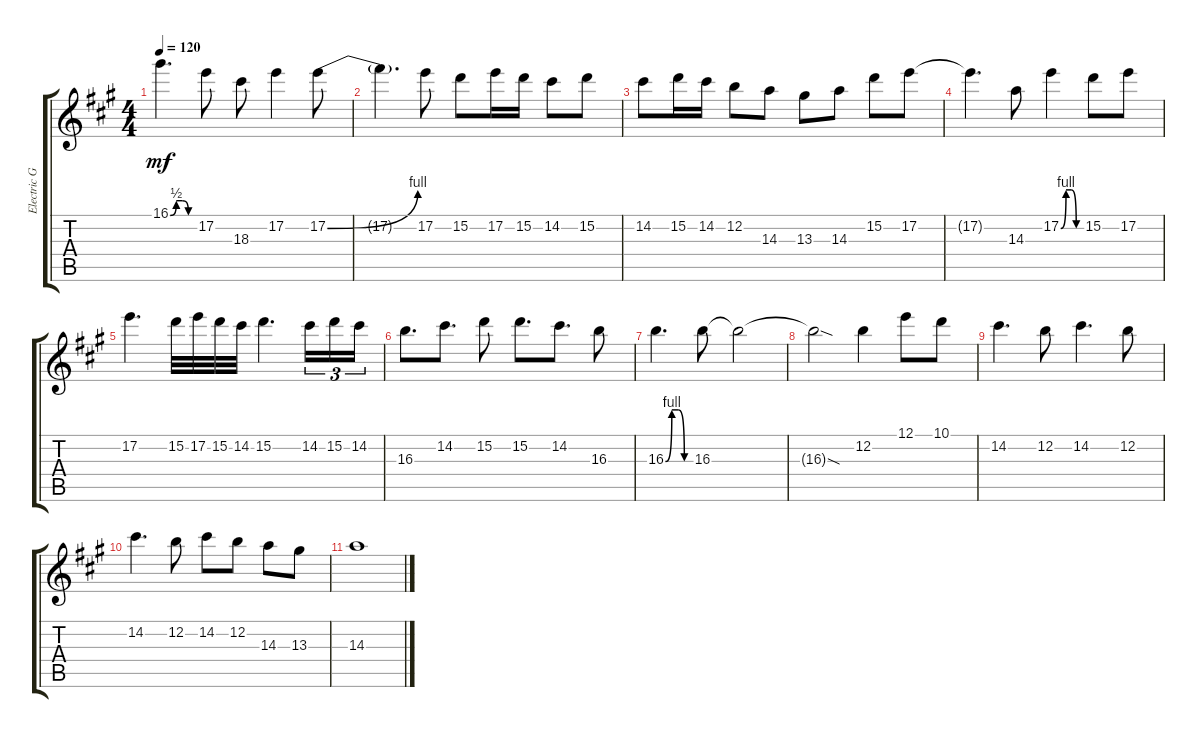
\track ("Electric Guitar" "Electric G") {instrument overdrivenguitar}
\staff {score tabs}
\tuning (E4 B3 G3 D3 A2 E2) {hide}
\ts (4 4)
\tempo 120
\clef g2
\ks a
16.1{be (custom 0 0 15 2 30 2 45 0 60 0)}.4{d dy mf} 17.2.8 18.3.8 17.2.4 17.2{be (bend 0 0 60 4)}.8 |
17.2{t}.4{d} 17.2.8 15.2.8 17.2.16 15.2.16 14.2.8 15.2.8 |
14.2.8 15.2.16 14.2.16 12.2.8 14.3.8 13.3.8 14.3.8 15.2.8 17.2.8 |
17.2{t}.4{d} 14.3.8 17.2{be (custom 0 0 15 4 30 4 45 0 60 0)}.4 15.2.8 17.2.8 |
17.2.4{d} 15.2.32 17.2.32 15.2.32 14.2.32 15.2.4{d} 14.2.16{tu (3 2)} 15.2.16{tu (3 2)} 14.2.16{tu (3 2)} |
16.3.8{d} 14.2.8{d} 15.2.8 15.2.8{d} 14.2.8{d} 16.3.8 |
16.3{be (custom 0 0 15 4 30 4 45 0 60 0)}.4{d} 16.3.8 16.3{t}.2 |
16.3{sod t}.2 12.2.4 12.1.8 10.1.8 |
14.2.4{d} 12.2.8 14.2.4{d} 12.2.8 |
14.2.4{d} 12.2.8 14.2.8 12.2.8 14.3.8 13.3.8 |
14.3.1
